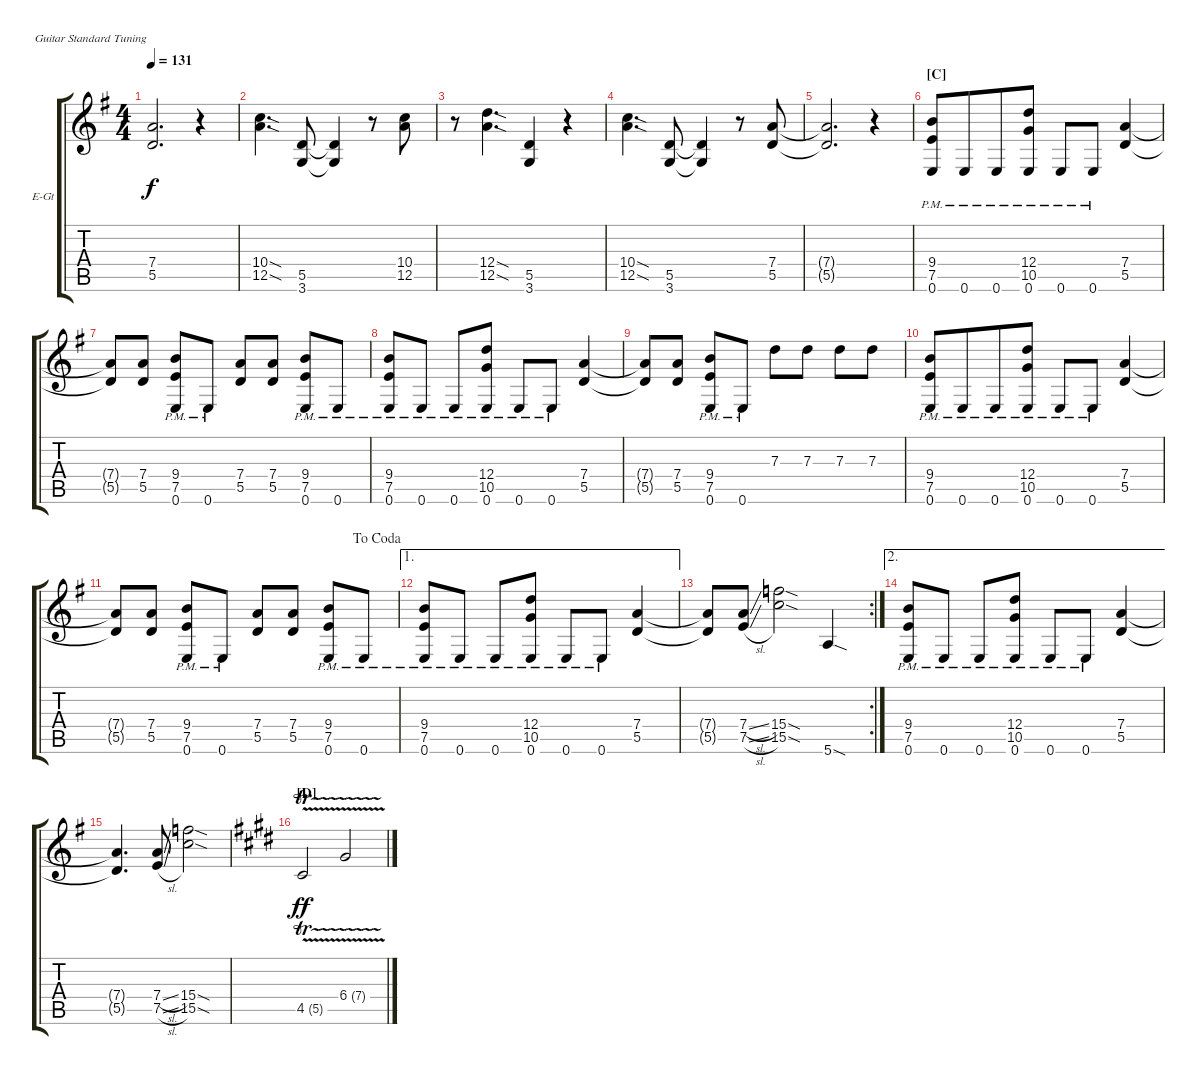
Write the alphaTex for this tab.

\defaultSystemsLayout 4
\bracketExtendMode groupsimilarinstruments
\firstSystemTrackNameOrientation horizontal
\otherSystemsTrackNameOrientation horizontal
\track ("Electric Guitar" "E-Gt") {instrument overdrivenguitar}
\staff {score tabs}
\tuning (E4 B3 G3 D3 A2 E2)
\ts (4 4)
\tempo 131
\clef g2
\ks g
(7.4{t} 5.5{t}).2{d dy f} r.4 |
(10.4{sod} 12.5{sod}).4{d} (3.6 5.5).8 (5.5{t} 3.6{t}).4 r.8 (12.5 10.4).8 |
r.8 (12.4{sod} 12.5{sod}).4{d} (3.6 5.5).4 r.4 |
(10.4{sod} 12.5{sod}).4{d} (3.6 5.5).8 (5.5{t} 3.6{t}).4 r.8 (5.5 7.4).8 |
(7.4{t} 5.5{t}).2{d} r.4 |
\section ("" "[C]")
(0.6{pm} 7.5 9.4).8 0.6{pm}.8{beam merge} 0.6{pm}.8 (0.6{pm} 12.4 10.5).8 0.6{pm}.8 0.6{pm}.8 (5.5 7.4).4 |
(5.5{t} 7.4{t}).8 (7.4 5.5).8 (7.5 9.4 0.6{pm}).8 0.6{pm}.8 (5.5 7.4).8 (5.5 7.4).8 (7.5 9.4 0.6{pm}).8 0.6{pm}.8 |
(0.6{pm} 7.5 9.4).8 0.6{pm}.8 0.6{pm}.8 (0.6{pm} 12.4 10.5).8 0.6{pm}.8 0.6{pm}.8 (5.5 7.4).4 |
(5.5{t} 7.4{t}).8 (7.4 5.5).8 (7.5 9.4 0.6{pm}).8 0.6{pm}.8 7.3.8 7.3.8 7.3.8 7.3.8 |
(0.6{pm} 7.5 9.4).8 0.6{pm}.8{beam merge} 0.6{pm}.8 (0.6{pm} 12.4 10.5).8 0.6{pm}.8 0.6{pm}.8 (5.5 7.4).4 |
\jump dacoda
(5.5{t} 7.4{t}).8 (7.4 5.5).8 (7.5 9.4 0.6{pm}).8 0.6{pm}.8 (5.5 7.4).8 (5.5 7.4).8 (7.5 9.4 0.6{pm}).8 0.6{pm}.8 |
\ae 1
(0.6{pm} 7.5 9.4).8 0.6{pm}.8 0.6{pm}.8 (0.6{pm} 12.4 10.5).8 0.6{pm}.8 0.6{pm}.8 (5.5 7.4).4 |
\rc 2
(5.5{t} 7.4{t}).8 (7.4{sl} 7.5{sl}).8 (15.5{sod} 15.4{sod}).2 5.6{sod}.4 |
\ae 2
(0.6{pm} 7.5 9.4).8 0.6{pm}.8 0.6{pm}.8 (0.6{pm} 12.4 10.5).8 0.6{pm}.8 0.6{pm}.8 (5.5 7.4).4 |
(5.5{t} 7.4{t}).4{d} (7.4{sl} 7.5{sl}).8 (15.5{sod} 15.4{sod}).2 |
\section ("" "[D]")
\ks c#minor
4.5{tr (5 16) v}.2{dy ff} 6.4{tr (7 16) v}.2
